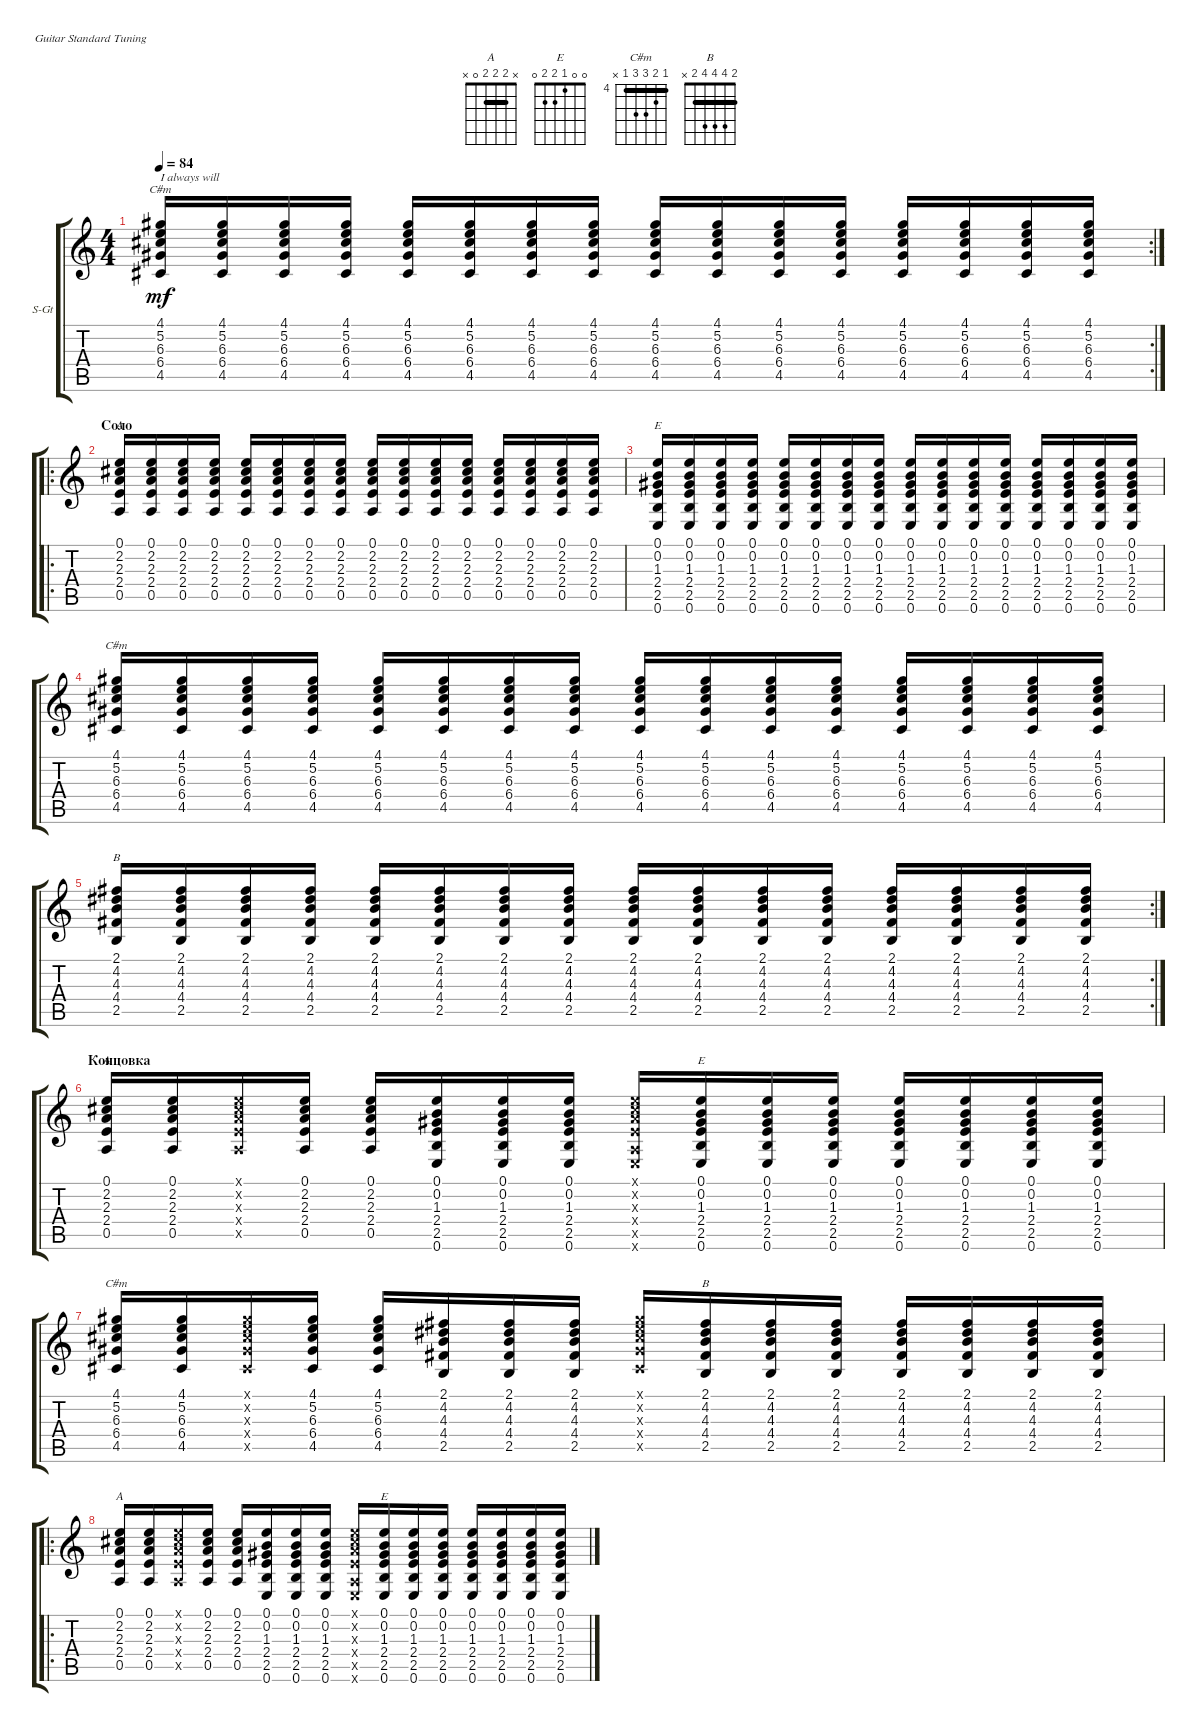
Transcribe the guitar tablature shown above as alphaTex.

\defaultSystemsLayout 4
\bracketExtendMode groupsimilarinstruments
\firstSystemTrackNameOrientation horizontal
\otherSystemsTrackNameOrientation horizontal
\track ("Steel Guitar" "S-Gt") {instrument acousticguitarsteel}
\staff {score tabs}
\tuning (E4 B3 G3 D3 A2 E2)
\chord ("A" x 2 2 2 0 x) {barre (2 2)}
\chord ("E" 0 0 1 2 2 0)
\chord ("C#m" 4 5 6 6 4 x) {firstfret 4 barre 4}
\chord ("B" 2 4 4 4 2 x) {barre 2}
\rc 2
\ts (4 4)
\tempo 84
\clef g2
\scale
0.339498
\ks c
(4.5 6.4 6.3 5.2 4.1).16{ch "C#m" txt "I always will" dy mf} (4.5 6.4 6.3 5.2 4.1).16 (4.5 6.4 6.3 5.2 4.1).16 (4.5 6.4 6.3 5.2 4.1).16 (4.5 6.4 6.3 5.2 4.1).16 (4.5 6.4 6.3 5.2 4.1).16 (4.5 6.4 6.3 5.2 4.1).16 (4.5 6.4 6.3 5.2 4.1).16 (4.5 6.4 6.3 5.2 4.1).16 (4.5 6.4 6.3 5.2 4.1).16 (4.5 6.4 6.3 5.2 4.1).16 (4.5 6.4 6.3 5.2 4.1).16 (4.5 6.4 6.3 5.2 4.1).16 (4.5 6.4 6.3 5.2 4.1).16 (4.5 6.4 6.3 5.2 4.1).16 (4.5 6.4 6.3 5.2 4.1).16 |
\ro
\section ("" "Соло")
\scale
0.340702 (0.5 2.4 2.3 2.2 0.1).16{ch "A"} (0.5 2.4 2.3 2.2 0.1).16 (0.5 2.4 2.3 2.2 0.1).16 (0.5 2.4 2.3 2.2 0.1).16 (0.5 2.4 2.3 2.2 0.1).16 (0.5 2.4 2.3 2.2 0.1).16 (0.5 2.4 2.3 2.2 0.1).16 (0.5 2.4 2.3 2.2 0.1).16 (0.5 2.4 2.3 2.2 0.1).16 (0.5 2.4 2.3 2.2 0.1).16 (0.5 2.4 2.3 2.2 0.1).16 (0.5 2.4 2.3 2.2 0.1).16 (0.5 2.4 2.3 2.2 0.1).16 (0.5 2.4 2.3 2.2 0.1).16 (0.5 2.4 2.3 2.2 0.1).16 (0.5 2.4 2.3 2.2 0.1).16 |
\scale
0.325098 (2.5 2.4 1.3 0.2 0.1 0.6).16{ch "E"} (2.5 2.4 1.3 0.2 0.1 0.6).16 (2.5 2.4 1.3 0.2 0.1 0.6).16 (2.5 2.4 1.3 0.2 0.1 0.6).16 (2.5 2.4 1.3 0.2 0.1 0.6).16 (2.5 2.4 1.3 0.2 0.1 0.6).16 (2.5 2.4 1.3 0.2 0.1 0.6).16 (2.5 2.4 1.3 0.2 0.1 0.6).16 (2.5 2.4 1.3 0.2 0.1 0.6).16 (2.5 2.4 1.3 0.2 0.1 0.6).16 (2.5 2.4 1.3 0.2 0.1 0.6).16 (2.5 2.4 1.3 0.2 0.1 0.6).16 (2.5 2.4 1.3 0.2 0.1 0.6).16 (2.5 2.4 1.3 0.2 0.1 0.6).16 (2.5 2.4 1.3 0.2 0.1 0.6).16 (2.5 2.4 1.3 0.2 0.1 0.6).16 |
\scale
0.292045 (4.5 6.4 6.3 5.2 4.1).16{ch "C#m"} (4.5 6.4 6.3 5.2 4.1).16 (4.5 6.4 6.3 5.2 4.1).16 (4.5 6.4 6.3 5.2 4.1).16 (4.5 6.4 6.3 5.2 4.1).16 (4.5 6.4 6.3 5.2 4.1).16 (4.5 6.4 6.3 5.2 4.1).16 (4.5 6.4 6.3 5.2 4.1).16 (4.5 6.4 6.3 5.2 4.1).16 (4.5 6.4 6.3 5.2 4.1).16 (4.5 6.4 6.3 5.2 4.1).16 (4.5 6.4 6.3 5.2 4.1).16 (4.5 6.4 6.3 5.2 4.1).16 (4.5 6.4 6.3 5.2 4.1).16 (4.5 6.4 6.3 5.2 4.1).16 (4.5 6.4 6.3 5.2 4.1).16 |
\rc 2
\scale
0.298864 (2.5 4.4 4.3 4.2 2.1).16{ch "B"} (2.5 4.4 4.3 4.2 2.1).16 (2.5 4.4 4.3 4.2 2.1).16 (2.5 4.4 4.3 4.2 2.1).16 (2.5 4.4 4.3 4.2 2.1).16 (2.5 4.4 4.3 4.2 2.1).16 (2.5 4.4 4.3 4.2 2.1).16 (2.5 4.4 4.3 4.2 2.1).16 (2.5 4.4 4.3 4.2 2.1).16 (2.5 4.4 4.3 4.2 2.1).16 (2.5 4.4 4.3 4.2 2.1).16 (2.5 4.4 4.3 4.2 2.1).16 (2.5 4.4 4.3 4.2 2.1).16 (2.5 4.4 4.3 4.2 2.1).16 (2.5 4.4 4.3 4.2 2.1).16 (2.5 4.4 4.3 4.2 2.1).16 |
\section ("" "Концовка")
\scale
0.409091 (0.5 2.4 2.3 2.2 0.1).16{ch "A"} (0.5 2.4 2.3 2.2 0.1).16 (0.5{x} 2.4{x} 2.3{x} 2.2{x} 0.1{x}).16 (0.5 2.4 2.3 2.2 0.1).16 (0.5 2.4 2.3 2.2 0.1).16 (2.5 2.4 1.3 0.2 0.1 0.6).16 (2.5 2.4 1.3 0.2 0.1 0.6).16 (2.5 2.4 1.3 0.2 0.1 0.6).16 (0.5{x} 2.4{x} 2.3{x} 2.2{x} 0.1{x} 0.6{x}).16 (2.5 2.4 1.3 0.2 0.1 0.6).16{ch "E"} (2.5 2.4 1.3 0.2 0.1 0.6).16 (2.5 2.4 1.3 0.2 0.1 0.6).16 (2.5 2.4 1.3 0.2 0.1 0.6).16 (2.5 2.4 1.3 0.2 0.1 0.6).16 (2.5 2.4 1.3 0.2 0.1 0.6).16 (2.5 2.4 1.3 0.2 0.1 0.6).16 |
\scale
0.36015 (4.5 6.4 6.3 5.2 4.1).16{ch "C#m"} (4.5 6.4 6.3 5.2 4.1).16 (4.5{x} 6.4{x} 6.3{x} 5.2{x} 4.1{x}).16 (4.5 6.4 6.3 5.2 4.1).16 (4.5 6.4 6.3 5.2 4.1).16 (2.5 4.4 4.3 4.2 2.1).16 (2.5 4.4 4.3 4.2 2.1).16 (2.5 4.4 4.3 4.2 2.1).16 (4.5{x} 6.4{x} 6.3{x} 5.2{x} 4.1{x}).16 (2.5 4.4 4.3 4.2 2.1).16{ch "B"} (2.5 4.4 4.3 4.2 2.1).16 (2.5 4.4 4.3 4.2 2.1).16 (2.5 4.4 4.3 4.2 2.1).16 (2.5 4.4 4.3 4.2 2.1).16 (2.5 4.4 4.3 4.2 2.1).16 (2.5 4.4 4.3 4.2 2.1).16 |
\ro
\scale
0.279699 (0.5 2.4 2.3 2.2 0.1).16{ch "A"} (0.5 2.4 2.3 2.2 0.1).16 (0.5{x} 2.4{x} 2.3{x} 2.2{x} 0.1{x}).16 (0.5 2.4 2.3 2.2 0.1).16 (0.5 2.4 2.3 2.2 0.1).16 (2.5 2.4 1.3 0.2 0.1 0.6).16 (2.5 2.4 1.3 0.2 0.1 0.6).16 (2.5 2.4 1.3 0.2 0.1 0.6).16 (0.5{x} 2.4{x} 2.3{x} 2.2{x} 0.1{x} 0.6{x}).16 (2.5 2.4 1.3 0.2 0.1 0.6).16{ch "E"} (2.5 2.4 1.3 0.2 0.1 0.6).16 (2.5 2.4 1.3 0.2 0.1 0.6).16 (2.5 2.4 1.3 0.2 0.1 0.6).16 (2.5 2.4 1.3 0.2 0.1 0.6).16 (2.5 2.4 1.3 0.2 0.1 0.6).16 (2.5 2.4 1.3 0.2 0.1 0.6).16
